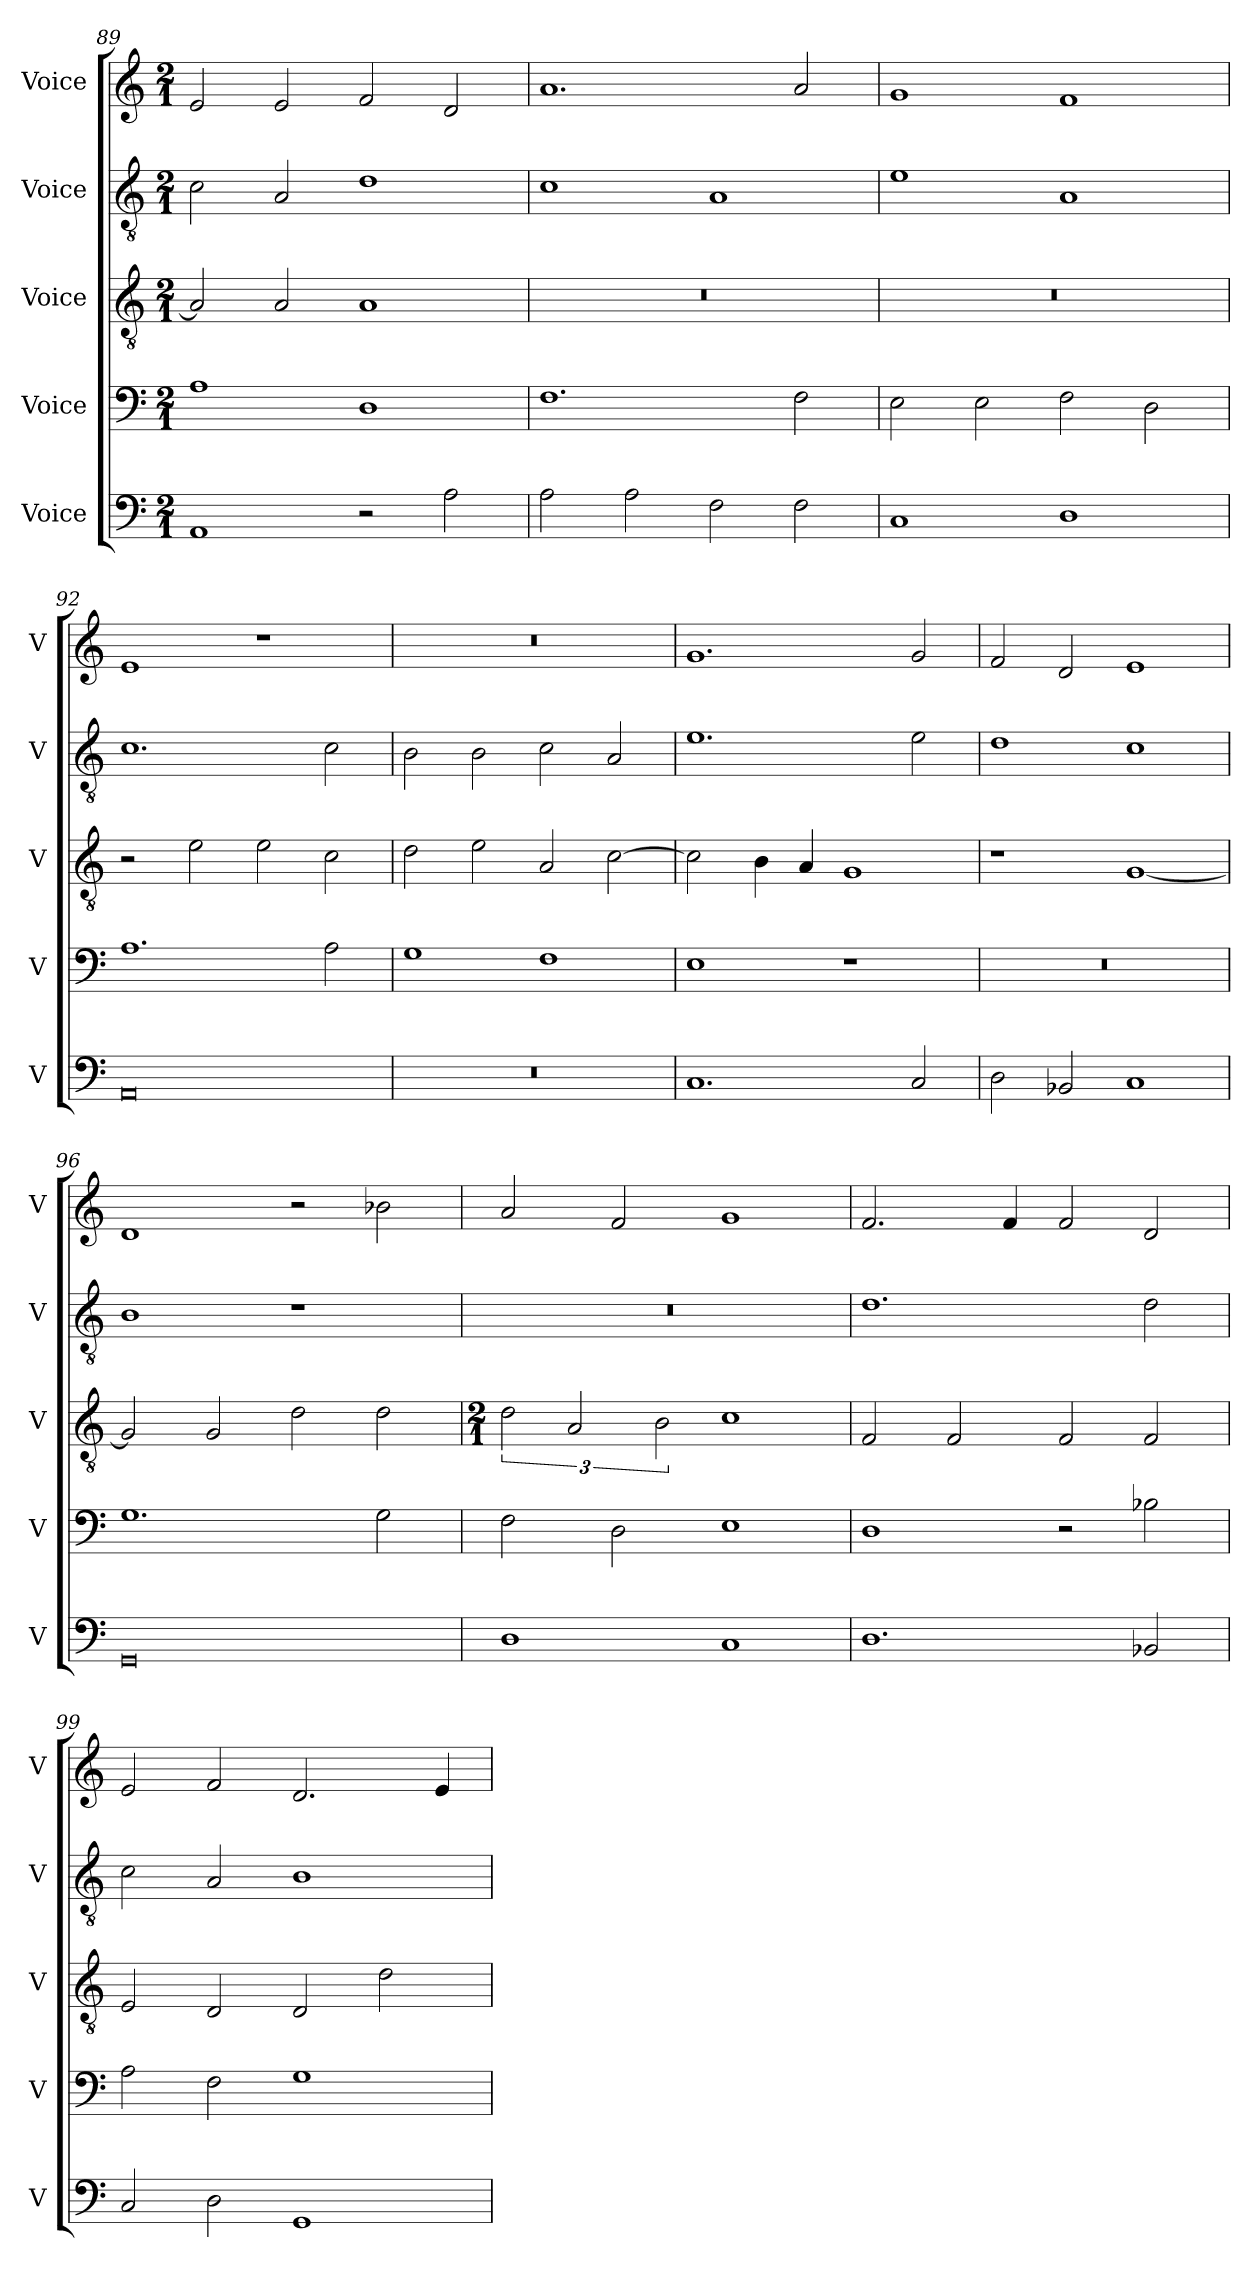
**kern	**kern	**kern	**kern	**kern
*part5	*part4	*part3	*part2	*part1
*staff5	*staff4	*staff3	*staff2	*staff1
*I"Voice	*I"Voice	*I"Voice	*I"Voice	*I"Voice
*I'V	*I'V	*I'V	*I'V	*I'V
*clefF4	*clefF4	*clefGv2	*clefGv2	*clefG2
*k[]	*k[]	*k[]	*k[]	*k[]
*M2/1	*M2/1	*M2/1	*M2/1	*M2/1
=89	=89	=89	=89	=89
1AA	1A	2A/]	2c\	2e/
.	.	2A/	2A/	2e/
2r	1D	1A	1d	2f/
2A\	.	.	.	2d/
!!LO:PB:g=z
=90	=90	=90	=90	=90
2A\	1.F	0r	1c	1.a
2A\	.	.	.	.
2F\	.	.	1A	.
2F\	2F\	.	.	2a/
=91	=91	=91	=91	=91
1C	2E\	0r	1e	1g
.	2E\	.	.	.
1D	2F\	.	1A	1f
.	2D\	.	.	.
=92	=92	=92	=92	=92
0AA	1.A	2r	1.c	1e
.	.	2e\	.	.
.	.	2e\	.	1r
.	2A\	2c\	2c\	.
=93	=93	=93	=93	=93
0r	1G	2d\	2B\	0r
.	.	2e\	2B\	.
.	1F	2A/	2c\	.
.	.	[2c\	2A/	.
!!LO:LB:g=z
=94	=94	=94	=94	=94
1.C	1E	2c\]	1.e	1.g
.	.	4B\	.	.
.	.	4A/	.	.
.	1r	1G	.	.
2C/	.	.	2e\	2g/
=95	=95	=95	=95	=95
2D\	0r	1r	1d	2f/
2BB-X/	.	.	.	2d/
1C	.	[1G	1c	1e
=96	=96	=96	=96	=96
0GG	1.G	2G/]	1B	1d
.	.	2G/	.	.
.	.	2d\	1r	2r
.	2G\	2d\	.	2b-X\
=97	=97	=97	=97	=97
*	*	*M2/1	*	*
1D	2F\	3d\	0r	2a/
.	.	3A/	.	.
.	2D\	.	.	2f/
.	.	3B\	.	.
1C	1E	1c	.	1g
!!LO:LB:g=z
=98	=98	=98	=98	=98
1.D	1D	2F/	1.d	2.f/
.	.	2F/	.	.
.	.	.	.	4f/
.	2r	2F/	.	2f/
2BB-X/	2B-X\	2F/	2d\	2d/
=99	=99	=99	=99	=99
2C/	2A\	2E/	2c\	2e/
2D\	2F\	2D/	2A/	2f/
1GG	1G	2D/	1B	2.d/
.	.	2d\	.	.
.	.	.	.	4e/
=	=	=	=	=
*-	*-	*-	*-	*-
